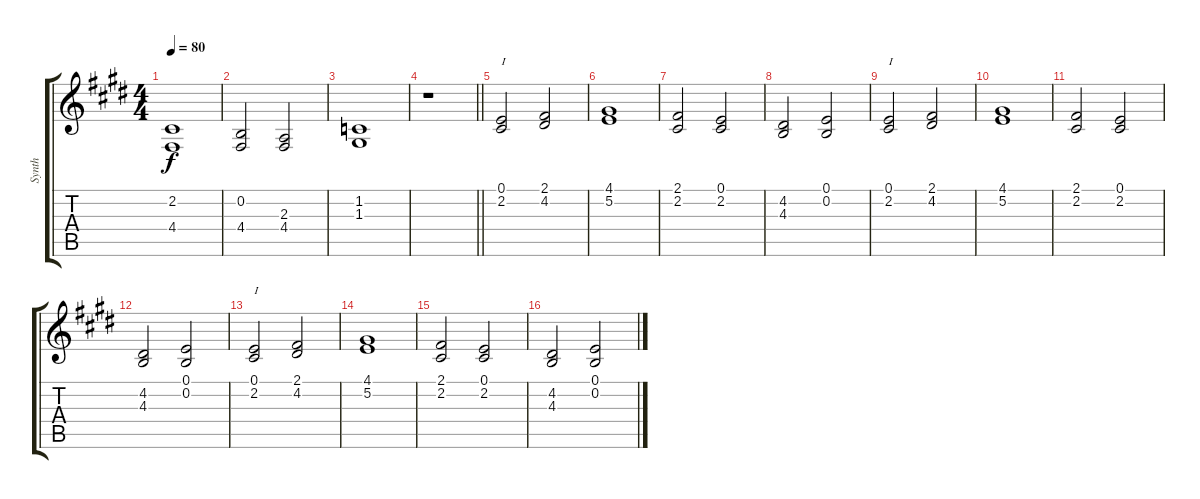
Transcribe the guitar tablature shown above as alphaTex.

\track ("Synth" "Synth") {instrument synthstrings2}
\staff {score tabs}
\tuning (E4 B3 G3 D3 A2 E2) {hide}
\ts (4 4)
\tempo 80
\clef g2
\ks e
(2.2 4.4).1{dy f} |
(0.2 4.4).2 (2.3 4.4).2 |
(1.2 1.3).1 |
\barLineRight lightlight
r.1 |
(0.1 2.2).2{txt "I"} (2.1 4.2).2 |
(4.1 5.2).1 |
(2.1 2.2).2 (0.1 2.2).2 |
(4.2 4.3).2 (0.1 0.2).2 |
(0.1 2.2).2{txt "I"} (2.1 4.2).2 |
(4.1 5.2).1 |
(2.1 2.2).2 (0.1 2.2).2 |
(4.2 4.3).2 (0.1 0.2).2 |
(0.1 2.2).2{txt "I"} (2.1 4.2).2 |
(4.1 5.2).1 |
(2.1 2.2).2 (0.1 2.2).2 |
(4.2 4.3).2 (0.1 0.2).2
